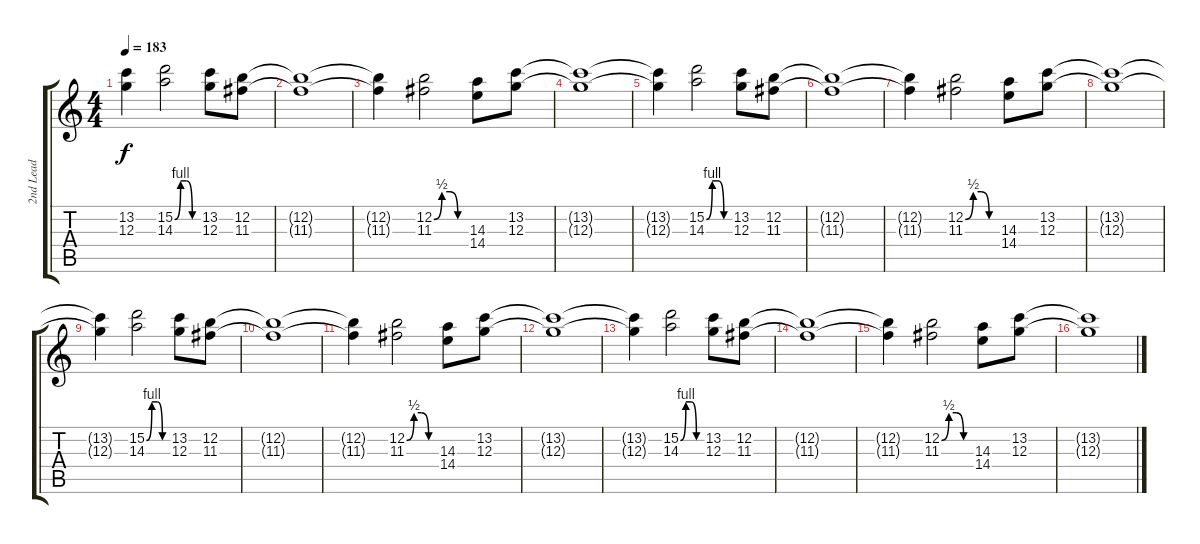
\track ("2nd Lead" "2nd Lead") {instrument distortionguitar}
\staff {score tabs}
\tuning (E4 B3 G3 D3 A2 E2) {hide}
\ts (4 4)
\tempo 183
\clef g2
\ks c
(13.2{t} 12.3{t}).4{dy f} (15.2{be (custom 0 0 15 4 30 4 45 0 60 0)} 14.3).2 (13.2 12.3).8 (12.2 11.3).8 |
(12.2{t} 11.3{t}).1 |
(12.2{t} 11.3{t}).4 (12.2{be (custom 0 0 15 2 30 2 45 0 60 0)} 11.3).2 (14.3 14.4).8 (13.2 12.3).8 |
(13.2{t} 12.3{t}).1 |
(13.2{t} 12.3{t}).4 (15.2{be (custom 0 0 15 4 30 4 45 0 60 0)} 14.3).2 (13.2 12.3).8 (12.2 11.3).8 |
(12.2{t} 11.3{t}).1 |
(12.2{t} 11.3{t}).4 (12.2{be (custom 0 0 15 2 30 2 45 0 60 0)} 11.3).2 (14.3 14.4).8 (13.2 12.3).8 |
(13.2{t} 12.3{t}).1 |
(13.2{t} 12.3{t}).4 (15.2{be (custom 0 0 15 4 30 4 45 0 60 0)} 14.3).2 (13.2 12.3).8 (12.2 11.3).8 |
(12.2{t} 11.3{t}).1 |
(12.2{t} 11.3{t}).4 (12.2{be (custom 0 0 15 2 30 2 45 0 60 0)} 11.3).2 (14.3 14.4).8 (13.2 12.3).8 |
(13.2{t} 12.3{t}).1 |
(13.2{t} 12.3{t}).4 (15.2{be (custom 0 0 15 4 30 4 45 0 60 0)} 14.3).2 (13.2 12.3).8 (12.2 11.3).8 |
(12.2{t} 11.3{t}).1 |
(12.2{t} 11.3{t}).4 (12.2{be (custom 0 0 15 2 30 2 45 0 60 0)} 11.3).2 (14.3 14.4).8 (13.2 12.3).8 |
(13.2{t} 12.3{t}).1
